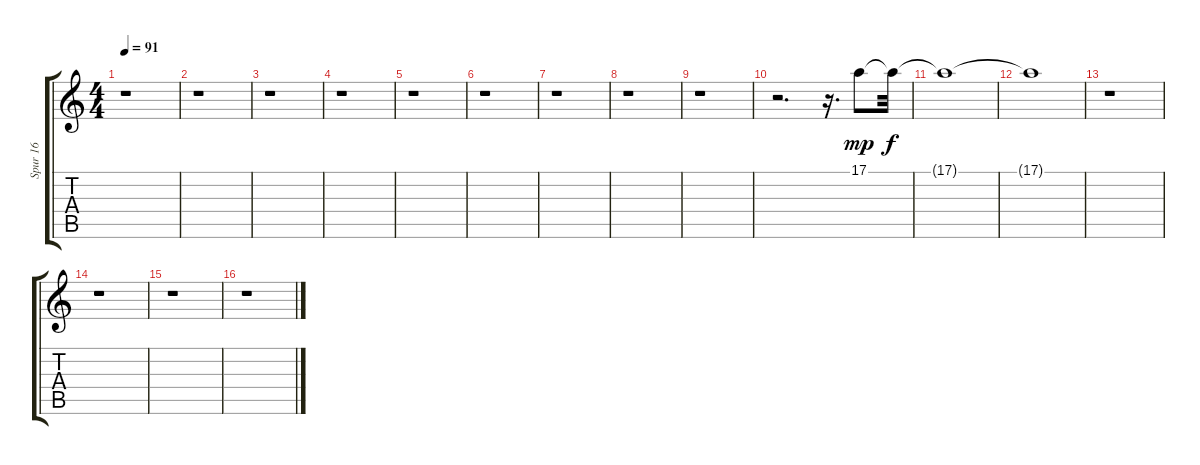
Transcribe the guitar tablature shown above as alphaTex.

\track ("Spur 16" "Spur 16") {instrument pad8sweep}
\staff {score tabs}
\tuning (E4 B3 G3 D3 A2 E2) {hide}
\ts (4 4)
\tempo 91
\clef g2
\ks c
r.1{dy mp} |
r.1 |
r.1 |
r.1 |
r.1 |
r.1 |
r.1 |
r.1 |
r.1 |
r.2{d} r.16{d} 17.1.8 17.1{t}.32{dy f} |
17.1{t}.1 |
17.1{t}.1 |
r.1 |
r.1 |
r.1 |
r.1
